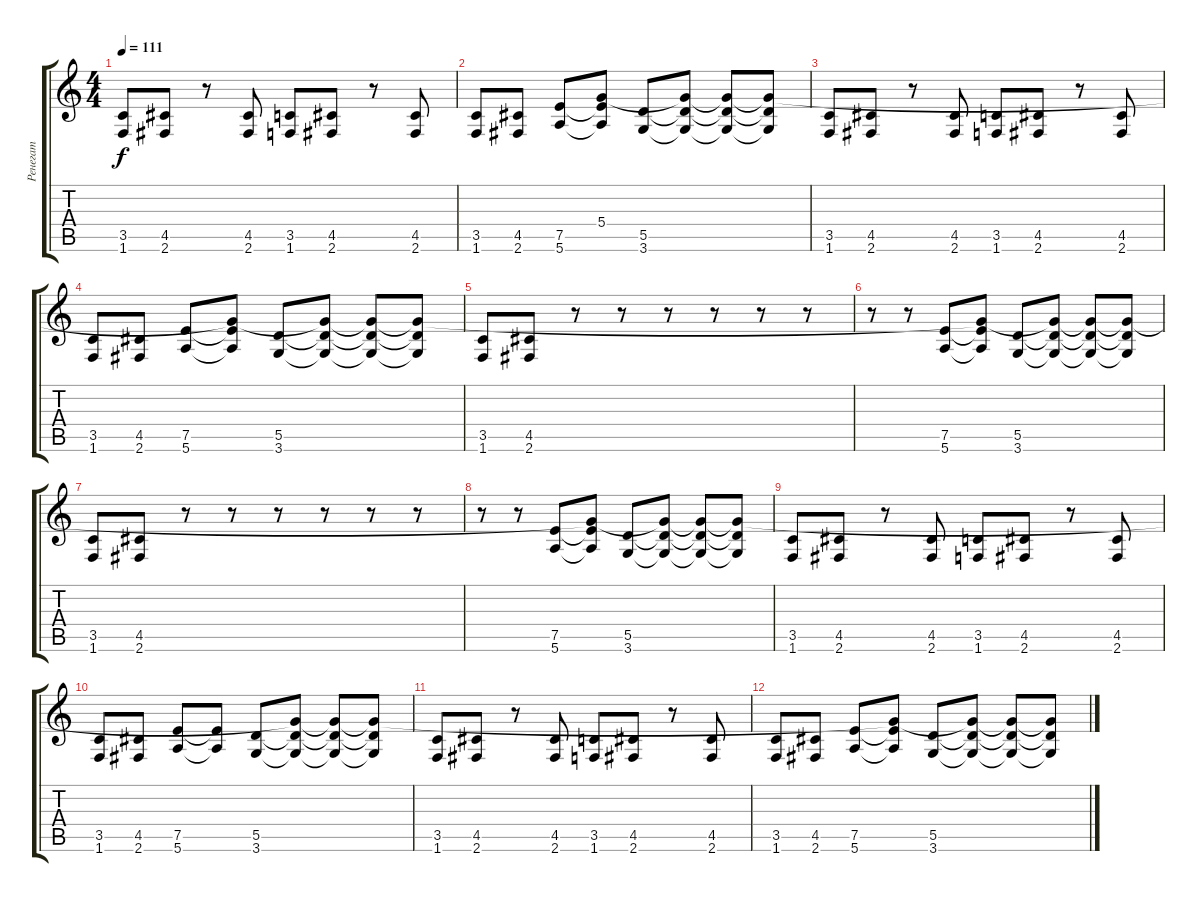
\track ("Ренегат" "Ренегат") {instrument overdrivenguitar}
\staff {score tabs}
\tuning (E4 B3 G3 D3 A2 E2) {hide}
\ts (4 4)
\tempo 111
\clef g2
\ks c
(3.5 1.6).8{dy f} (4.5 2.6).8 r.8 (4.5 2.6).8 (3.5 1.6).8 (4.5 2.6).8 r.8 (4.5 2.6).8 |
(3.5 1.6).8 (4.5 2.6).8 (7.5 5.6).8 (5.4{t} 7.5{t} 5.6{t}).8 (5.5 3.6).8 (5.4{t} 5.5{t} 3.6{t}).8 (5.4{t} 5.5{t} 3.6{t}).8 (5.4{t} 5.5{t} 3.6{t}).8 |
(3.5 1.6).8 (4.5 2.6).8 r.8 (4.5 2.6).8 (3.5 1.6).8 (4.5 2.6).8 r.8 (4.5 2.6).8 |
(3.5 1.6).8 (4.5 2.6).8 (7.5 5.6).8 (5.4{t} 7.5{t} 5.6{t}).8 (5.5 3.6).8 (5.4{t} 5.5{t} 3.6{t}).8 (5.4{t} 5.5{t} 3.6{t}).8 (5.4{t} 5.5{t} 3.6{t}).8 |
(3.5 1.6).8 (4.5 2.6).8 r.8 r.8 r.8 r.8 r.8 r.8 |
r.8 r.8 (7.5 5.6).8 (5.4{t} 7.5{t} 5.6{t}).8 (5.5 3.6).8 (5.4{t} 5.5{t} 3.6{t}).8 (5.4{t} 5.5{t} 3.6{t}).8 (5.4{t} 5.5{t} 3.6{t}).8 |
(3.5 1.6).8 (4.5 2.6).8 r.8 r.8 r.8 r.8 r.8 r.8 |
r.8 r.8 (7.5 5.6).8 (5.4{t} 7.5{t} 5.6{t}).8 (5.5 3.6).8 (5.4{t} 5.5{t} 3.6{t}).8 (5.4{t} 5.5{t} 3.6{t}).8 (5.4{t} 5.5{t} 3.6{t}).8 |
(3.5 1.6).8 (4.5 2.6).8 r.8 (4.5 2.6).8 (3.5 1.6).8 (4.5 2.6).8 r.8 (4.5 2.6).8 |
(3.5 1.6).8 (4.5 2.6).8 (7.5 5.6).8 (7.5{t} 5.6{t}).8 (5.5 3.6).8 (5.4{t} 5.5{t} 3.6{t}).8 (5.4{t} 5.5{t} 3.6{t}).8 (5.4{t} 5.5{t} 3.6{t}).8 |
(3.5 1.6).8 (4.5 2.6).8 r.8 (4.5 2.6).8 (3.5 1.6).8 (4.5 2.6).8 r.8 (4.5 2.6).8 |
(3.5 1.6).8 (4.5 2.6).8 (7.5 5.6).8 (5.4{t} 7.5{t} 5.6{t}).8 (5.5 3.6).8 (5.4{t} 5.5{t} 3.6{t}).8 (5.4{t} 5.5{t} 3.6{t}).8 (5.4{t} 5.5{t} 3.6{t}).8
